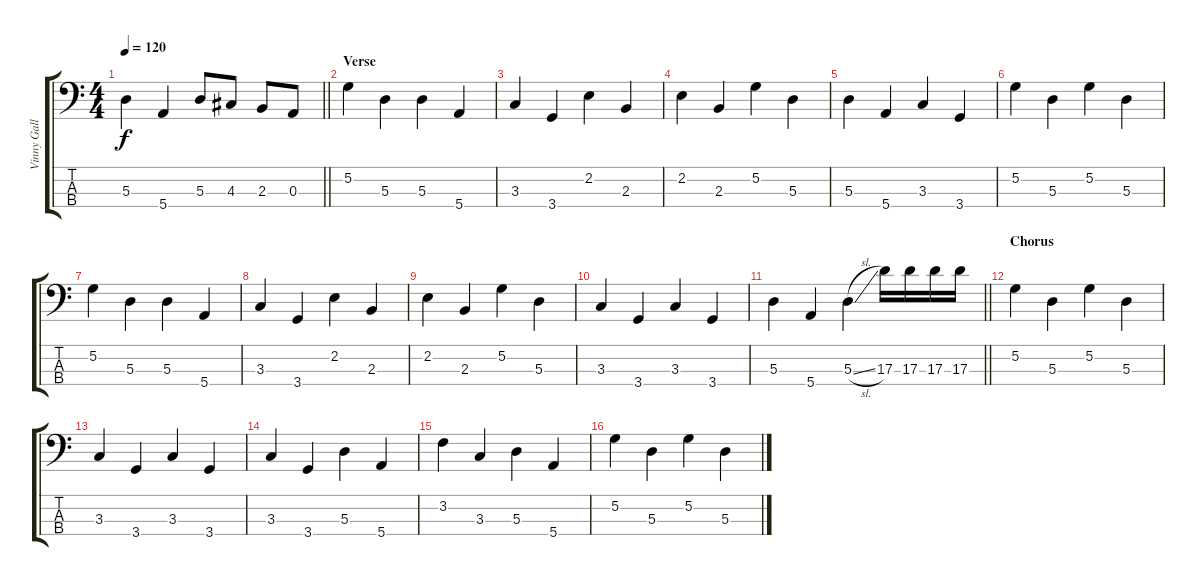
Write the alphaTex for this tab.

\track ("Vinny Gallagher" "Vinny Gall") {instrument electricbassfinger}
\staff {score tabs}
\tuning (G2 D2 A1 E1) {hide}
\ts (4 4)
\tempo 120
\clef f4
\barLineRight lightlight
\ks c
5.3.4{dy f} 5.4.4 5.3.8 4.3.8 2.3.8 0.3.8 |
\section ("" "Verse")
5.2.4 5.3.4 5.3.4 5.4.4 |
3.3.4 3.4.4 2.2.4 2.3.4 |
2.2.4 2.3.4 5.2.4 5.3.4 |
5.3.4 5.4.4 3.3.4 3.4.4 |
5.2.4 5.3.4 5.2.4 5.3.4 |
5.2.4 5.3.4 5.3.4 5.4.4 |
3.3.4 3.4.4 2.2.4 2.3.4 |
2.2.4 2.3.4 5.2.4 5.3.4 |
3.3.4 3.4.4 3.3.4 3.4.4 |
\barLineRight lightlight
5.3.4 5.4.4 5.3{sl}.4 17.3.16 17.3.16 17.3.16 17.3.16 |
\section ("" "Chorus")
5.2.4 5.3.4 5.2.4 5.3.4 |
3.3.4 3.4.4 3.3.4 3.4.4 |
3.3.4 3.4.4 5.3.4 5.4.4 |
3.2.4 3.3.4 5.3.4 5.4.4 |
5.2.4 5.3.4 5.2.4 5.3.4
